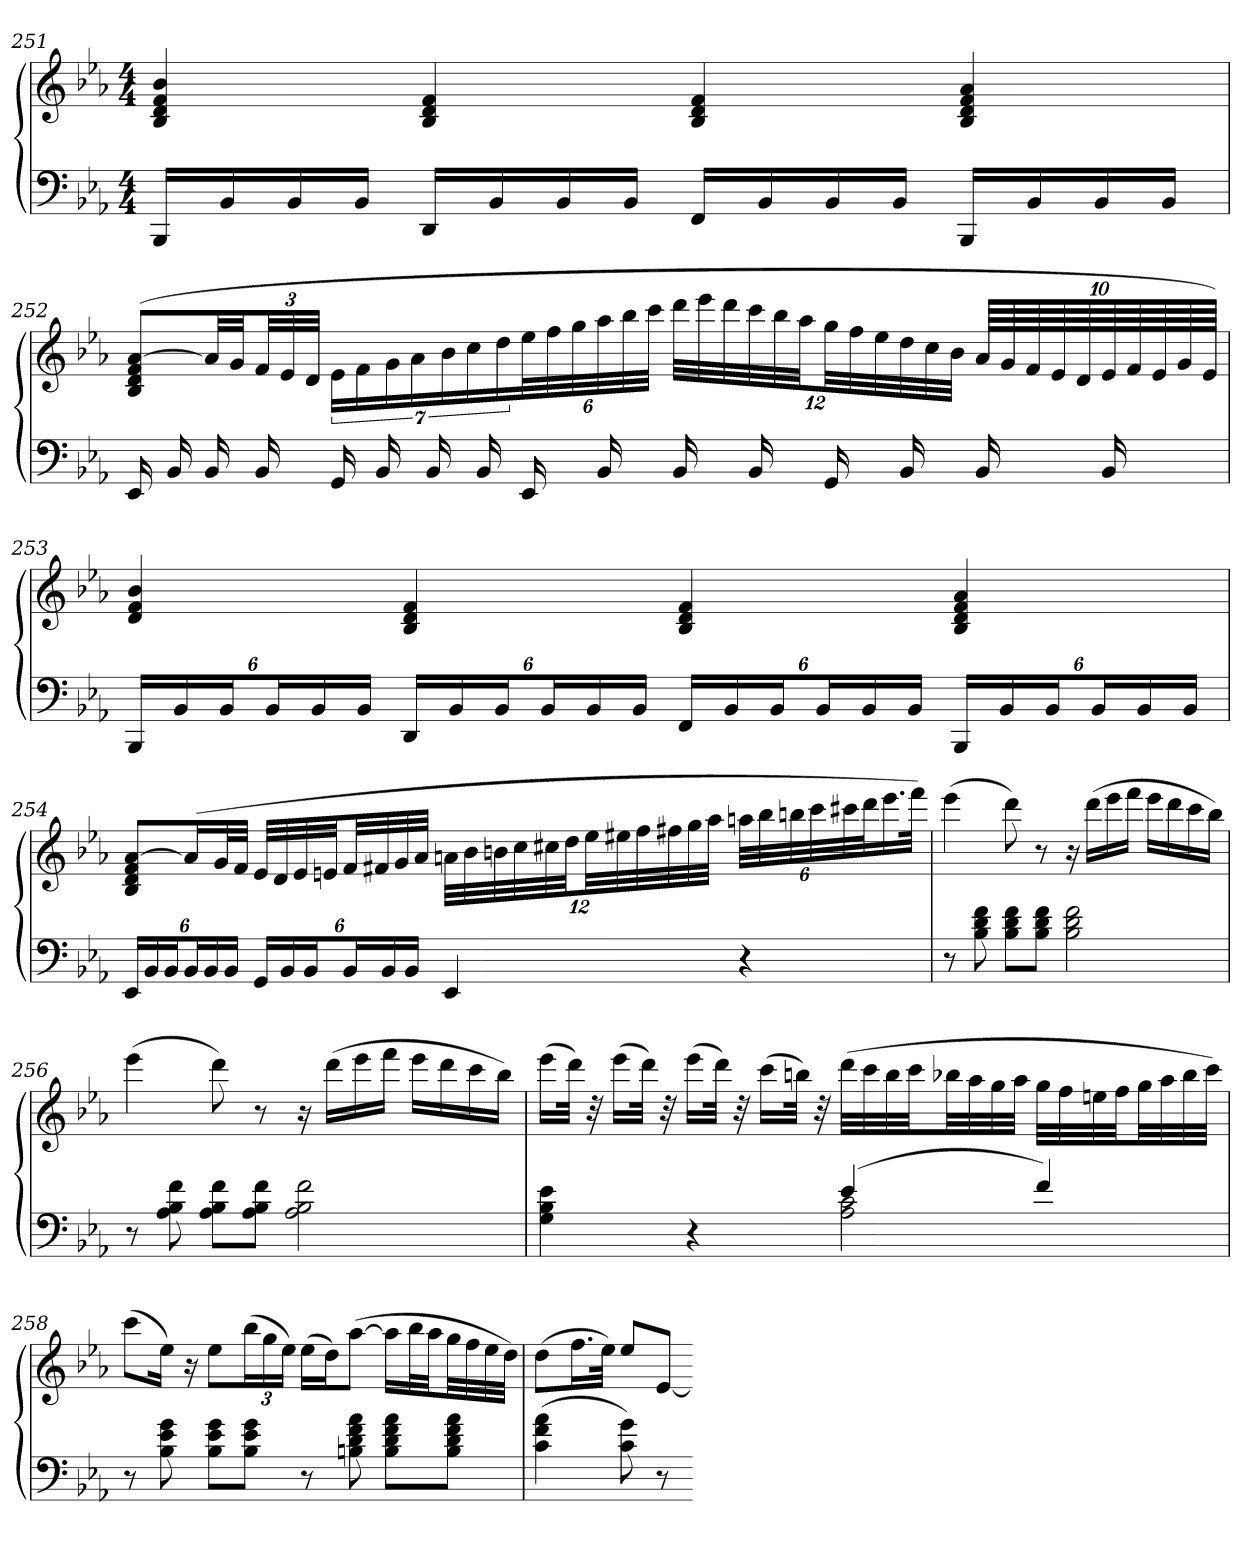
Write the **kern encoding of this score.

**kern	**kern
*part1	*part1
*staff2	*staff1
*clefF4	*clefG2
*k[b-e-a-]	*k[b-e-a-]
*E-:	*E-:
*M4/4	*M4/4
=251	=251
16BBB-LL	4B- 4d 4f 4b-
16BB-	.
16BB-	.
16BB-JJ	.
16DDLL	4B- 4d 4f
16BB-	.
16BB-	.
16BB-JJ	.
16FFLL	4B- 4d 4f
16BB-	.
16BB-	.
16BB-JJ	.
16BBB-LL	4B- 4d 4f 4a-
16BB-	.
16BB-	.
16BB-JJ	.
=252	=252
16EE-	(8B- 8d 8f [8a-L
16BB-	.
16BB-	32a-LL]
.	32gJJ
16BB-	48fLL
.	48e-
.	48dJJJ
16GG	28e-LL
.	28f
16BB-	.
.	28g
.	28a-
16BB-	.
.	28b-
.	28cc
16BB-	.
.	28dd
16EE-	48ee-L
.	48ff
.	48gg
16BB-	48aa-
.	48bb-
.	48cccJJJ
16BB-	48dddLLL
.	48eee-
.	48ddd
16BB-	48ccc
.	48bb-
.	48aa-JJ
16GG	48ggLL
.	48ff
.	48ee-
16BB-	48dd
.	48cc
.	48b-JJJ
16BB-	80a-LLLL
.	80g
.	80f
.	80e-
.	80d
16BB-	80e-
.	80f
.	80e-
.	80g
.	80e-JJJJ)
=253	=253
24BBB-LL	4d 4f 4b-
24BB-	.
24BB-J	.
24BB-L	.
24BB-	.
24BB-JJ	.
24DDLL	4B- 4d 4f
24BB-	.
24BB-J	.
24BB-L	.
24BB-	.
24BB-JJ	.
24FFLL	4B- 4d 4f
24BB-	.
24BB-J	.
24BB-L	.
24BB-	.
24BB-JJ	.
24BBB-LL	4B- 4d 4f 4a-
24BB-	.
24BB-J	.
24BB-L	.
24BB-	.
24BB-JJ	.
=254	=254
24EE-LL	8B- 8d 8f [8a-L
24BB-	.
24BB-J	.
24BB-L	(16a-L]
24BB-	.
.	32gL
24BB-JJ	.
.	32fJJJ
24GGLL	32e-LLL
.	32d
24BB-	.
.	32e-
24BB-J	.
.	32enJJ
24BB-L	32fLL
.	32f#X
24BB-	.
.	32g
24BB-JJ	.
.	32a-JJJ
4EE-	48anLLL
.	48b-
.	48bn
.	48cc
.	48cc#X
.	48ddJJ
.	48ee-LL
.	48ee#X
.	48ff
.	48ff#X
.	48gg
.	48aa-JJJ
4r	48aanLLL
.	48bb-
.	48bbn
.	48ccc
.	48ccc#X
.	48dddJ
.	16.eee-
.	32fffJJk)
=255	=255
8r	(4eee-
8B- 8d 8f	.
8B- 8d 8fL	8ddd)
8B- 8d 8fJ	8r
2B- 2d 2f	16r
.	(16dddLL
.	16eee-
.	16fffJJ
.	16eee-LL
.	16ddd
.	16ccc
.	16bb-JJ)
=256	=256
8r	(4eee-
8A- 8B- 8f	.
8A- 8B- 8fL	8ddd)
8A- 8B- 8fJ	8r
2A- 2B- 2f	16r
.	(16dddLL
.	16eee-
.	16fffJJ
.	16eee-LL
.	16ddd
.	16ccc
.	16bb-JJ)
=257	=257
*^	*
4G 4B- 4e-	2ryy	(16eee-LL
.	.	32dddJJk)
.	.	32r
.	.	(16eee-LL
.	.	32dddJJk)
.	.	32r
4r	.	(16eee-LL
.	.	32dddJJk)
.	.	32r
.	.	(16cccLL
.	.	32bbnJJk)
.	.	32r
(4e-	2A- 2c	(32dddLLL
.	.	32ccc
.	.	32bb
.	.	32cccJJ
.	.	32bb-XLL
.	.	32aa-
.	.	32gg
.	.	32aa-JJJ
4f)	.	32ggLLL
.	.	32ff
.	.	32een
.	.	32ffJJ
.	.	32ggLL
.	.	32aa-
.	.	32bb-
.	.	32cccJJJ)
*v	*v	*
=258	=258
8r	(8cccL
8B- 8e- 8g	16ee-Jk)
.	16r
8B- 8e- 8gL	8ee-L
8B- 8e- 8gJ	(24bb-L
.	24gg
.	24ee-JJ)
8r	(16ee-LL
.	16ddJ)
8Bn 8d 8f 8a-	([8aa-J
8B 8d 8f 8a-L	16aa-LL]
.	32bb-L
.	32aa-JJ
8B 8d 8f 8a-J	32ggLL
.	32ff
.	32ee-
.	32ddJJJ)
=259	=259
(4c 4f 4a-	(8ddL
.	16.ffL
.	32ee-JJk)
8c 8g)	8ee-L
8r	[8e-J
=-	=-
*-	*-
